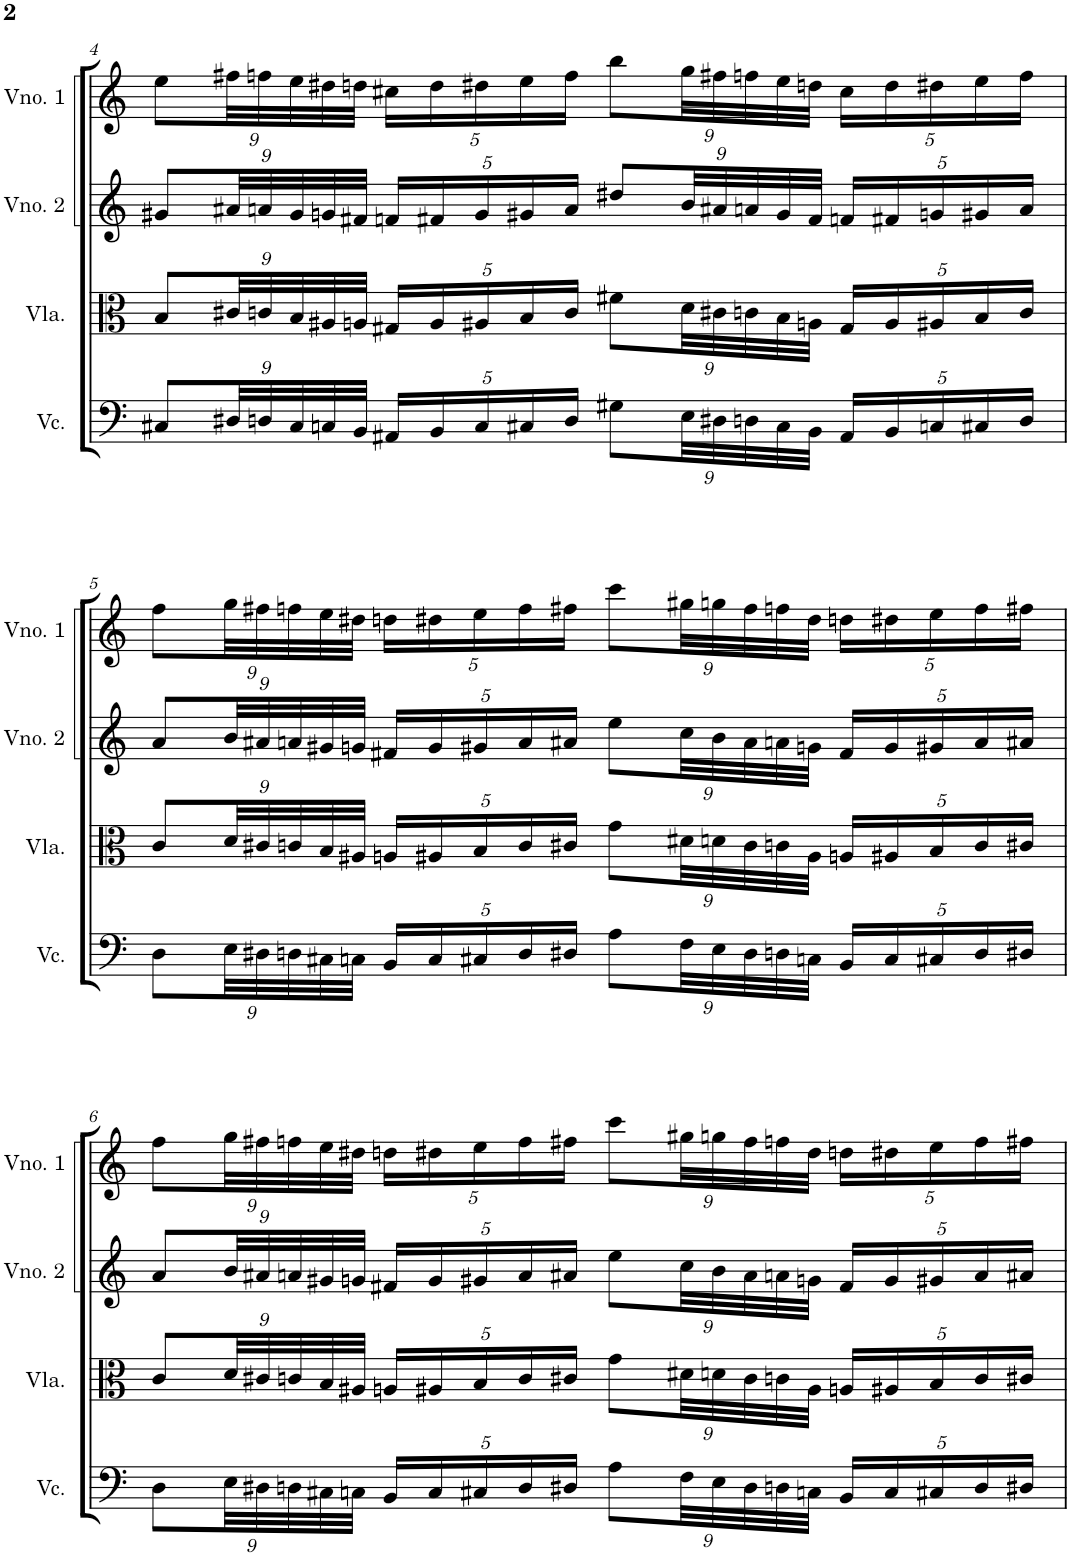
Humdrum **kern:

**kern	**kern	**kern	**kern
*part4	*part3	*part2	*part1
*staff4	*staff3	*staff2	*staff1
*I"Violoncelo	*I"Viola	*I"Violino 2	*I"Violino 1
*I'Vc.	*I'Vla.	*I'Vno. 2	*I'Vno. 1
!!LO:PB:g=z
*clefF4	*clefC3	*clefG2	*clefG2
*k[]	*k[]	*k[]	*k[]
*M4/4	*M4/4	*M4/4	*M4/4
*Xbrackettup	*Xbrackettup	*Xbrackettup	*Xbrackettup
=4	=4	=4	=4
9C#X/L	9B/L	9g#X/L	9ee\L
36D#X/LL	36c#X/LL	36a#X/LL	36ff#X\LL
36Dn/	36cn/	36an/	36ffn\
36C#/	36B/	36g#/	36ee\
36Cn/	36A#X/	36gn/	36dd#X\
36BB/JJJ	36An/JJJ	36f#X/JJJ	36ddn\JJJ
20AA#X/LL	20G#X/LL	20fn/LL	20cc#X\LL
20BB/	20A/	20f#X/	20dd\
20C/	20A#X/	20g/	20dd#X\
20C#X/	20B/	20g#X/	20ee\
20D/JJ	20c/JJ	20a/JJ	20ff\JJ
9G#X\L	9f#X\L	9dd#X/L	9bb\L
36E\LL	36d\LL	36b/LL	36gg\LL
36D#X\	36c#X\	36a#X/	36ff#X\
36Dn\	36cn\	36an/	36ffn\
36C#\	36B\	36g#/	36ee\
36BB\JJJ	36An\JJJ	36f#/JJJ	36ddn\JJJ
20AA#/LL	20G#/LL	20fn/LL	20cc#\LL
20BB/	20A/	20f#X/	20dd\
20Cn/	20A#X/	20gn/	20dd#X\
20C#X/	20B/	20g#X/	20ee\
20D/JJ	20c/JJ	20a/JJ	20ff\JJ
!!LO:LB:g=z
=5	=5	=5	=5
9D\L	9c/L	9a/L	9ff\L
36E\LL	36d/LL	36b/LL	36gg\LL
36D#X\	36c#X/	36a#X/	36ff#X\
36Dn\	36cn/	36an/	36ffn\
36C#X\	36B/	36g#X/	36ee\
36Cn\JJJ	36A#X/JJJ	36gn/JJJ	36dd#X\JJJ
20BB/LL	20An/LL	20f#X/LL	20ddn\LL
20C/	20A#X/	20g/	20dd#X\
20C#X/	20B/	20g#X/	20ee\
20D/	20c/	20a/	20ff\
20D#X/JJ	20c#X/JJ	20a#X/JJ	20ff#X\JJ
9A\L	9g\L	9ee\L	9ccc\L
36F\LL	36d#X\LL	36cc\LL	36gg#X\LL
36E\	36dn\	36b\	36ggn\
36D#\	36c#\	36a#\	36ff#\
36Dn\	36cn\	36an\	36ffn\
36Cn\JJJ	36A#\JJJ	36gn\JJJ	36dd#\JJJ
20BB/LL	20An/LL	20f#/LL	20ddn\LL
20C/	20A#X/	20g/	20dd#X\
20C#X/	20B/	20g#X/	20ee\
20D/	20c/	20a/	20ff\
20D#X/JJ	20c#X/JJ	20a#X/JJ	20ff#X\JJ
!!LO:LB:g=z
=6	=6	=6	=6
9D\L	9c/L	9a/L	9ff\L
36E\LL	36d/LL	36b/LL	36gg\LL
36D#X\	36c#X/	36a#X/	36ff#X\
36Dn\	36cn/	36an/	36ffn\
36C#X\	36B/	36g#X/	36ee\
36Cn\JJJ	36A#X/JJJ	36gn/JJJ	36dd#X\JJJ
20BB/LL	20An/LL	20f#X/LL	20ddn\LL
20C/	20A#X/	20g/	20dd#X\
20C#X/	20B/	20g#X/	20ee\
20D/	20c/	20a/	20ff\
20D#X/JJ	20c#X/JJ	20a#X/JJ	20ff#X\JJ
9A\L	9g\L	9ee\L	9ccc\L
36F\LL	36d#X\LL	36cc\LL	36gg#X\LL
36E\	36dn\	36b\	36ggn\
36D#\	36c#\	36a#\	36ff#\
36Dn\	36cn\	36an\	36ffn\
36Cn\JJJ	36A#\JJJ	36gn\JJJ	36dd#\JJJ
20BB/LL	20An/LL	20f#/LL	20ddn\LL
20C/	20A#X/	20g/	20dd#X\
20C#X/	20B/	20g#X/	20ee\
20D/	20c/	20a/	20ff\
20D#X/JJ	20c#X/JJ	20a#X/JJ	20ff#X\JJ
=	=	=	=
*-	*-	*-	*-
